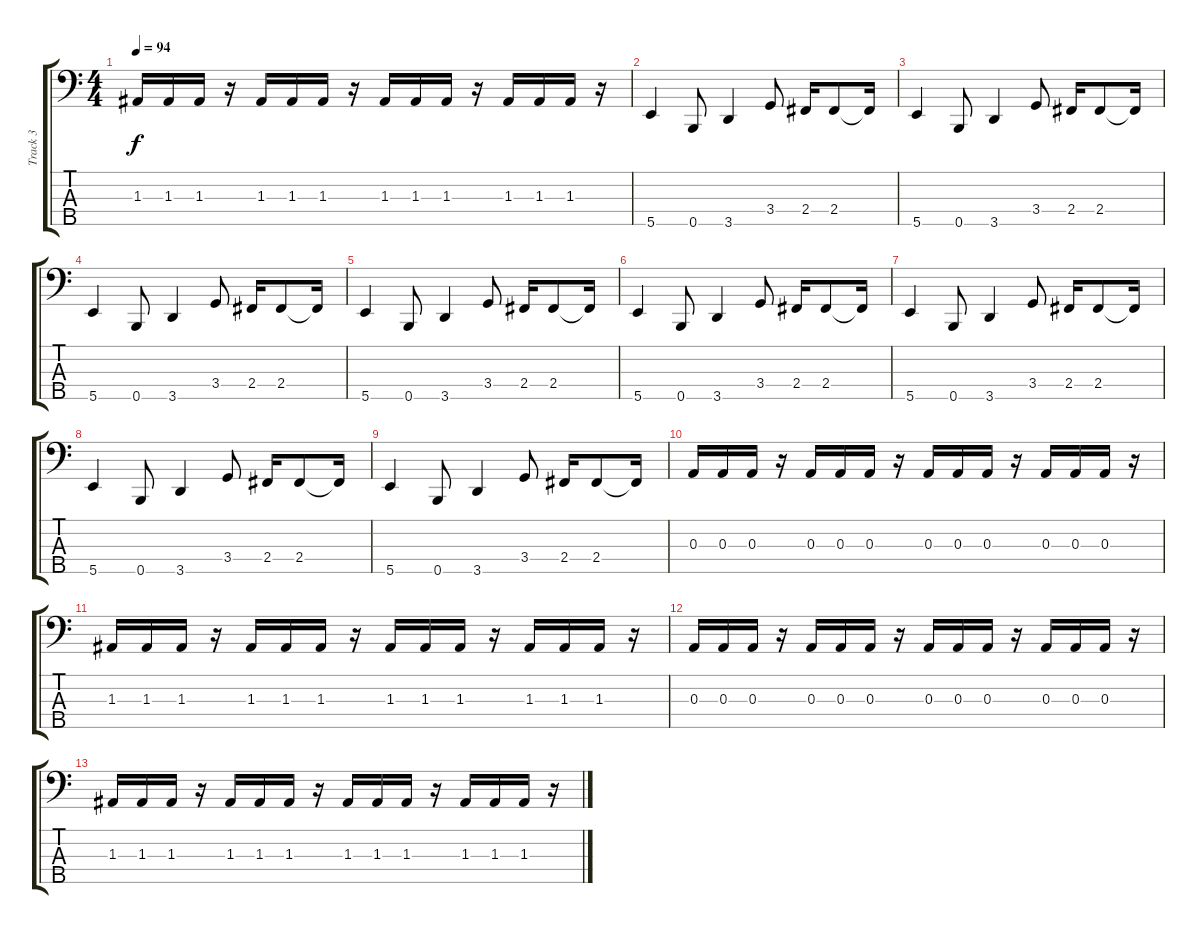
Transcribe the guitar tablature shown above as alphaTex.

\track ("Track 3" "Track 3") {instrument slapbass1}
\staff {score tabs}
\tuning (G2 D2 A1 E1 B0) {hide}
\ts (4 4)
\tempo 94
\clef f4
\ks c
1.3.16{dy f} 1.3.16 1.3.16 r.16 1.3.16 1.3.16 1.3.16 r.16 1.3.16 1.3.16 1.3.16 r.16 1.3.16 1.3.16 1.3.16 r.16 |
5.5.4 0.5.8 3.5.4 3.4.8 2.4.16 2.4.8 2.4{t}.16 |
5.5.4 0.5.8 3.5.4 3.4.8 2.4.16 2.4.8 2.4{t}.16 |
5.5.4 0.5.8 3.5.4 3.4.8 2.4.16 2.4.8 2.4{t}.16 |
5.5.4 0.5.8 3.5.4 3.4.8 2.4.16 2.4.8 2.4{t}.16 |
5.5.4 0.5.8 3.5.4 3.4.8 2.4.16 2.4.8 2.4{t}.16 |
5.5.4 0.5.8 3.5.4 3.4.8 2.4.16 2.4.8 2.4{t}.16 |
5.5.4 0.5.8 3.5.4 3.4.8 2.4.16 2.4.8 2.4{t}.16 |
5.5.4 0.5.8 3.5.4 3.4.8 2.4.16 2.4.8 2.4{t}.16 |
0.3.16 0.3.16 0.3.16 r.16 0.3.16 0.3.16 0.3.16 r.16 0.3.16 0.3.16 0.3.16 r.16 0.3.16 0.3.16 0.3.16 r.16 |
1.3.16 1.3.16 1.3.16 r.16 1.3.16 1.3.16 1.3.16 r.16 1.3.16 1.3.16 1.3.16 r.16 1.3.16 1.3.16 1.3.16 r.16 |
0.3.16 0.3.16 0.3.16 r.16 0.3.16 0.3.16 0.3.16 r.16 0.3.16 0.3.16 0.3.16 r.16 0.3.16 0.3.16 0.3.16 r.16 |
1.3.16 1.3.16 1.3.16 r.16 1.3.16 1.3.16 1.3.16 r.16 1.3.16 1.3.16 1.3.16 r.16 1.3.16 1.3.16 1.3.16 r.16
